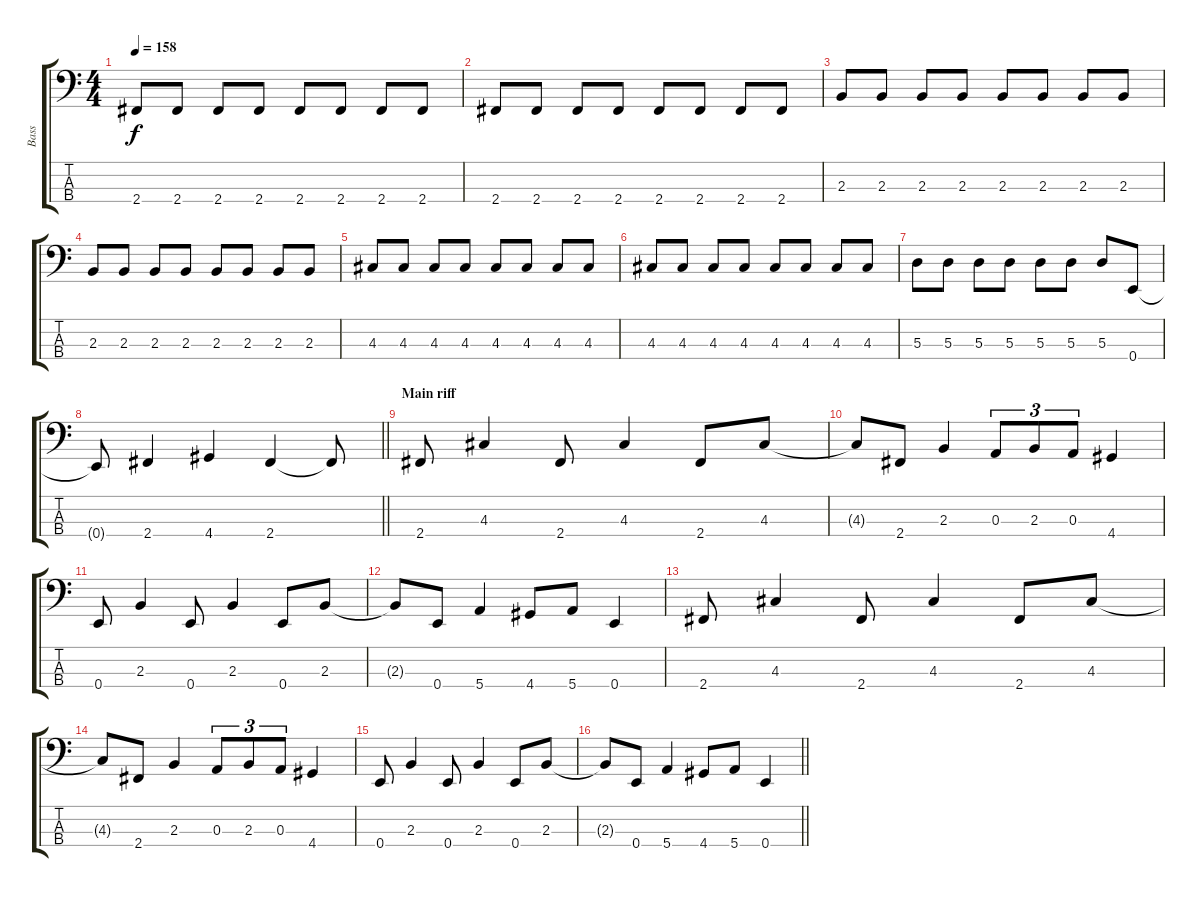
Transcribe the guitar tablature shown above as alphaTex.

\track ("Bass" "Bass") {instrument electricbassfinger}
\staff {score tabs}
\tuning (G2 D2 A1 E1) {hide}
\ts (4 4)
\tempo 158
\clef f4
\ks c
2.4.8{dy f} 2.4.8 2.4.8 2.4.8 2.4.8 2.4.8 2.4.8 2.4.8 |
2.4.8 2.4.8 2.4.8 2.4.8 2.4.8 2.4.8 2.4.8 2.4.8 |
2.3.8 2.3.8 2.3.8 2.3.8 2.3.8 2.3.8 2.3.8 2.3.8 |
2.3.8 2.3.8 2.3.8 2.3.8 2.3.8 2.3.8 2.3.8 2.3.8 |
4.3.8 4.3.8 4.3.8 4.3.8 4.3.8 4.3.8 4.3.8 4.3.8 |
4.3.8 4.3.8 4.3.8 4.3.8 4.3.8 4.3.8 4.3.8 4.3.8 |
5.3.8 5.3.8 5.3.8 5.3.8 5.3.8 5.3.8 5.3.8 0.4.8 |
\barLineRight lightlight
0.4{t}.8 2.4.4 4.4.4 2.4.4 2.4{t}.8 |
\section ("" "Main riff")
2.4.8 4.3.4 2.4.8 4.3.4 2.4.8 4.3.8 |
4.3{t}.8 2.4.8 2.3.4 0.3.8{tu (3 2)} 2.3.8{tu (3 2)} 0.3.8{tu (3 2)} 4.4.4 |
0.4.8 2.3.4 0.4.8 2.3.4 0.4.8 2.3.8 |
2.3{t}.8 0.4.8 5.4.4 4.4.8 5.4.8 0.4.4 |
2.4.8 4.3.4 2.4.8 4.3.4 2.4.8 4.3.8 |
4.3{t}.8 2.4.8 2.3.4 0.3.8{tu (3 2)} 2.3.8{tu (3 2)} 0.3.8{tu (3 2)} 4.4.4 |
0.4.8 2.3.4 0.4.8 2.3.4 0.4.8 2.3.8 |
\barLineRight lightlight
2.3{t}.8 0.4.8 5.4.4 4.4.8 5.4.8 0.4.4
